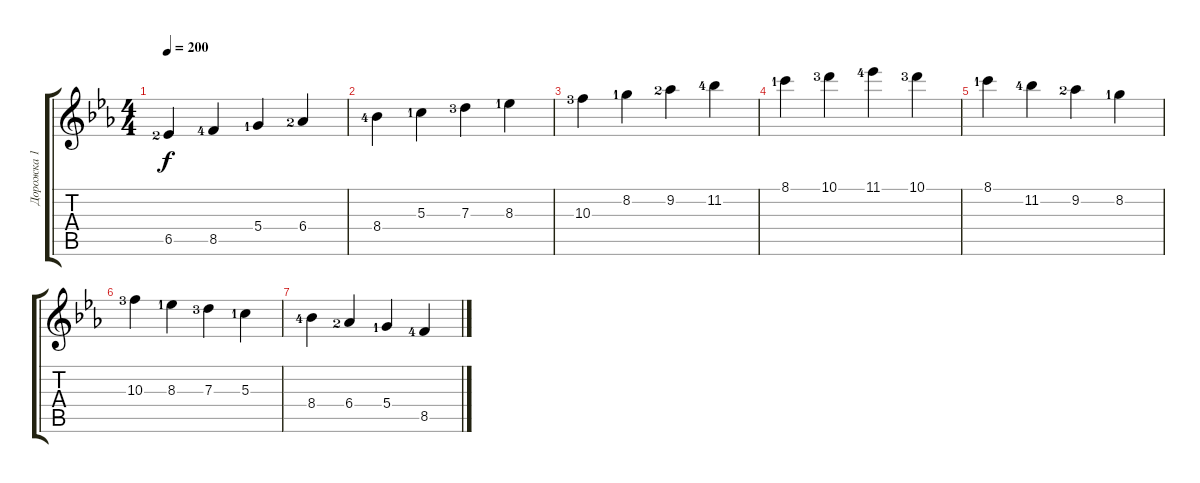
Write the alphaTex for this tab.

\track ("Дорожка 1" "Дорожка 1") {instrument acousticguitarnylon}
\staff {score tabs}
\tuning (E4 B3 G3 D3 A2 E2) {hide}
\ts (4 4)
\tempo 200
\clef g2
\ks eb
6.5{lf 3}.4{dy f instrument acousticguitarnylon} 8.5{lf 5}.4 5.4{lf 2}.4 6.4{lf 3}.4 |
8.4{lf 5}.4 5.3{lf 2}.4 7.3{lf 4}.4 8.3{lf 2}.4 |
10.3{lf 4}.4 8.2{lf 2}.4 9.2{lf 3}.4 11.2{lf 5}.4 |
8.1{lf 2}.4 10.1{lf 4}.4 11.1{lf 5}.4 10.1{lf 4}.4 |
8.1{lf 2}.4 11.2{lf 5}.4 9.2{lf 3}.4 8.2{lf 2}.4 |
10.3{lf 4}.4 8.3{lf 2}.4 7.3{lf 4}.4 5.3{lf 2}.4 |
8.4{lf 5}.4 6.4{lf 3}.4 5.4{lf 2}.4 8.5{lf 5}.4
